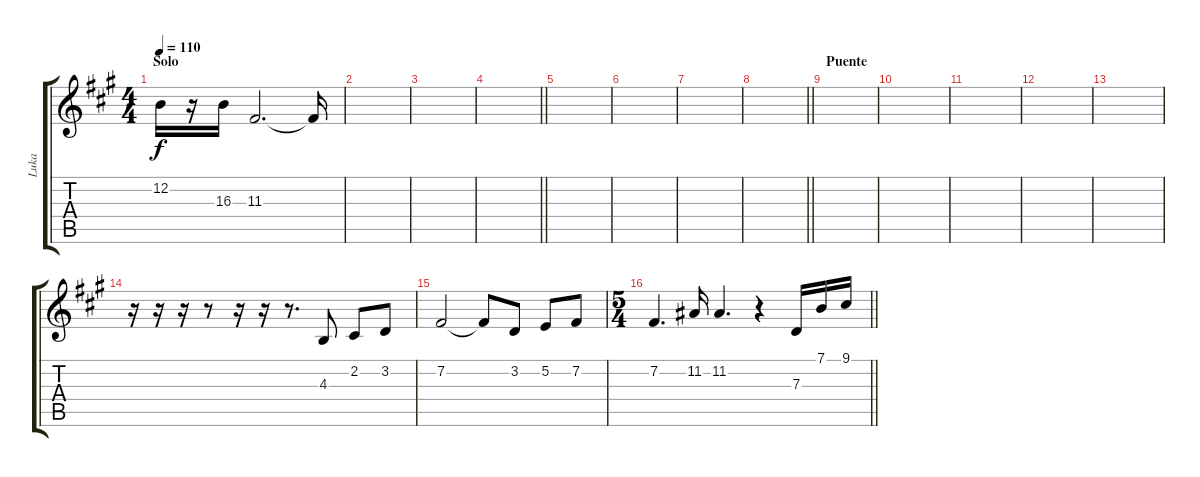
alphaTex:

\track ("Luka" "Luka") {instrument flute}
\staff {score tabs}
\tuning (E4 B3 G3 D3 A2 E2) {hide}
\ts (4 4)
\section ("" "Solo")
\tempo 110
\clef g2
\ks a
12.2.16{dy f} r.16 16.3.16 11.3.2{d} 11.3{t}.16 |
|
|
\barLineRight lightlight
|
|
|
|
\barLineRight lightlight
|
\section ("" "Puente")
|
|
|
|
|
r.16 r.16 r.16 r.8 r.16 r.16 r.8{d} 4.3.8 2.2.8 3.2.8 |
7.2.2 7.2{t}.8 3.2.8 5.2.8 7.2.8 |
\ts (5 4)
\barLineRight lightlight
7.2.4{d} 11.2.16 11.2.4{d} r.4 7.3.16 7.1.16 9.1.16
